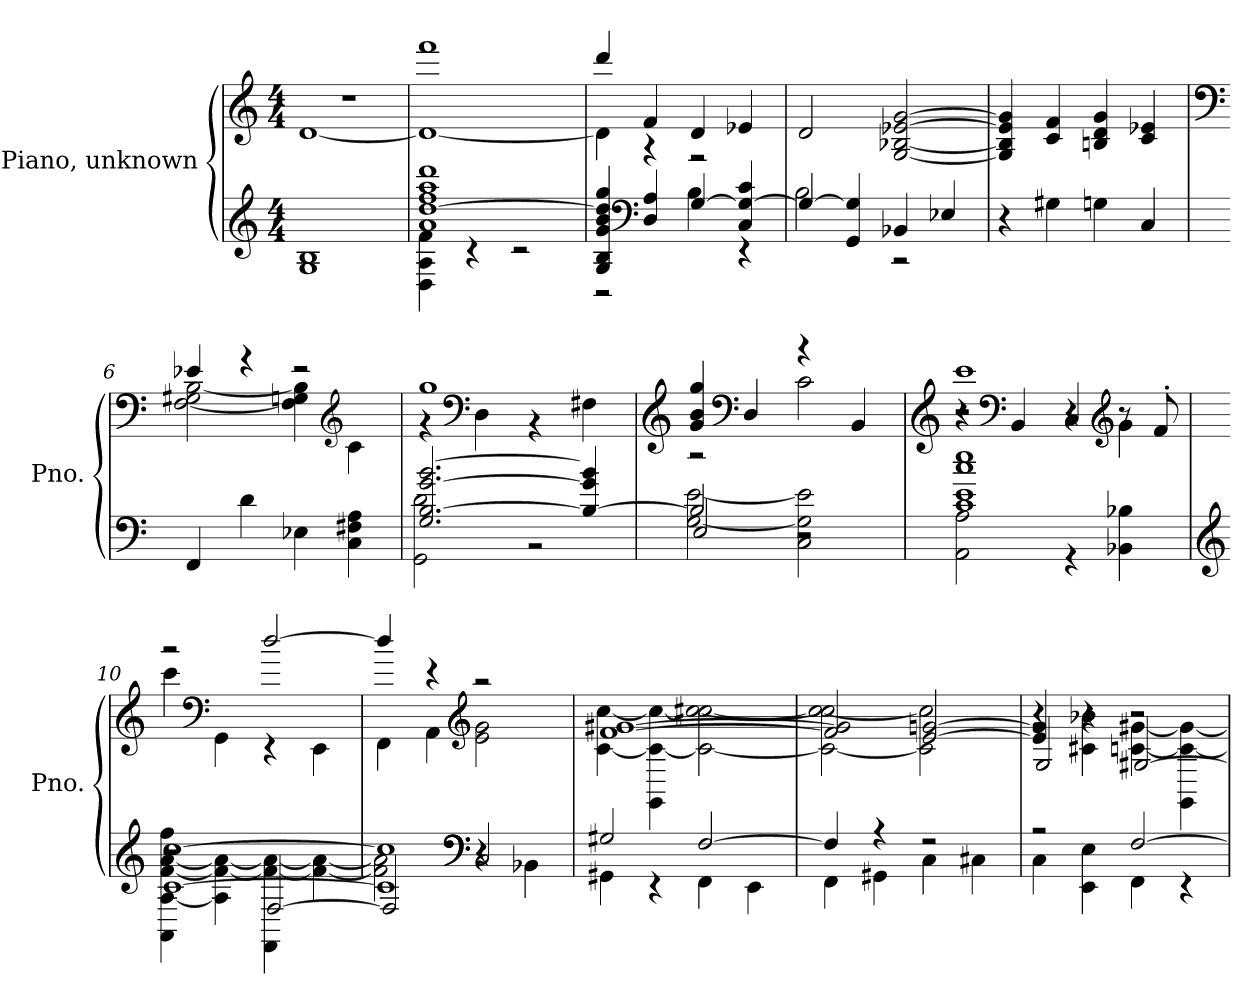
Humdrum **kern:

**kern	**kern
*part1	*part1
*staff2	*staff1
*I"Piano, unknown	*
*I'Pno.	*
*clefG2	*clefG2
*k[]	*k[]
*M4/4	*M4/4
*MM120	*MM120
=1	=1
*	*^
1G 1B	1r	[1d
=2	=2	=2
*^	*	*
1a [1dd 1ff 1aa 1ddd	4D\ 4A\ 4f\	1fff	1d_
.	4r	.	.
.	2r	.	.
=3	=3	=3	=3
4G/ 4B/ 4g/ 4b/ 4dd/] 4gg/	2r	4ddd/	4d\]
*clefF4	*	*	*
4D/ 4A/	.	4f/	4r
[4G/	4B\	4d/	2r
4C/ 4G/_ 4c/	4r	4e-X/	.
*	*	*v	*v
=4	=4	=4
4G/_	2B\	2d/
4GG/ 4G/]	.	.
4BB-X/	2r	[2G/ [2B-X/ [2e-X/ [2g/
4E-X/	.	.
*v	*v	*
=5	=5
4r	4G/] 4B-/] 4e-/] 4g/]
4G#X\	4c/ 4f/
4Gn\	4Bn/ 4d/ 4g/
4C/	4c/ 4e-X/
=6	=6
*	*clefF4
*	*^
4FF/	4e-X/	[2F\ 2G#X\ [2B\
4d\	4r	.
4E-X\	2r	4F\] 4Gn\ 4B\]
*	*clefG2	*
4C\ 4F#X\ 4A\	.	4c\
!!LO:LB:g=z	!!
=7	=7	=7
*^	*	*
2.G/ [2.B/ [2.g/ [2.b/	2GG\ 2d\	1gg	4r
*	*	*clefF4	*
.	.	.	4D\
.	2r	.	4r
4B/_ 4g/] 4b/]	.	.	4F#X\
*v	*v	*	*
=8	=8	=8
*	*clefG2	*
*^	*	*
*	*^	*	*
2B/]	[2G\ [2e\	2E/	4g/ 4b/ 4gg/	2r
*	*	*	*clefF4	*
.	.	.	4D/	.
2r	2C\ 2G\] 2e\]	2r	4r	2c\
.	.	.	4BB/	.
*v	*v	*v	*	*
*	*v	*v
=9	=9
*	*clefG2
*^	*^
*	*	*	*^
1c 1e 1cc 1ee	2AA\ 2A\	1ccc	2r	4r
*	*	*clefF4	*	*
.	.	.	.	4BB/
.	4r	.	4r	4C/
*	*	*clefG2	*	*
.	4BB-X\ 4B-X\	.	4g\	8r
.	.	.	.	8f'/
*v	*v	*	*	*
*	*v	*v	*v
=10	=10
*clefG2	*
*^	*^
*	*^	*	*
[1c [1cc	4AA\ [4A\ [4f\ [4a\ 4ff\	2r	2r	4ccc\
*	*	*	*clefF4	*
.	4A\] 4f\_ 4a\_	.	.	4GG\
.	4FF\ 4f\_ 4a\_	[2F/	[2dd/	4r
.	4f\_ 4a\_	.	.	4EE\
=11	=11	=11	=11	=11
1c] 1cc]	2f\] 2a\]	2F/]	4dd/]	4FF\
.	.	.	4r	4AA\
*clefF4	*	*	*clefG2	*
.	4r	2C/	2r	2e\ 2g\
.	4BB-X\	.	.	.
*	*v	*v	*	*
!!LO:LB:g=z	!!
=12	=12	=12	=12
2G#X/	4GG#X\	[1f [1g#X	[4c\ [4cc\
.	4r	.	4GG\ 4c\_ 4cc\_
[2F/	4FF\	.	2c\_ 2cc\_ [2cc#X\
.	4EE\	.	.
=13	=13	=13	=13
4F/]	4FF\	2f/] 2g#/]	2c\_ 2cc\_ 2cc#\]
4r	4GG#X\	.	.
2r	4C\	[2e/ [2gn/	2c\] 2cc\]
.	4C#X\	.	.
=14	=14	=14	=14
*	*	*	*^
2r	4C\	4e/] 4g/]	4r	2G/
.	4EE\ 4E\	4r	4c#X\ 4b-X\	.
[2F/	4FF\	2r	[4cn\ [4g#X\	[2G#X/
.	4r	.	4GG\ 4c\_ 4g#\_	.
*v	*v	*	*	*
*	*v	*v	*v
=	=
*-	*-
